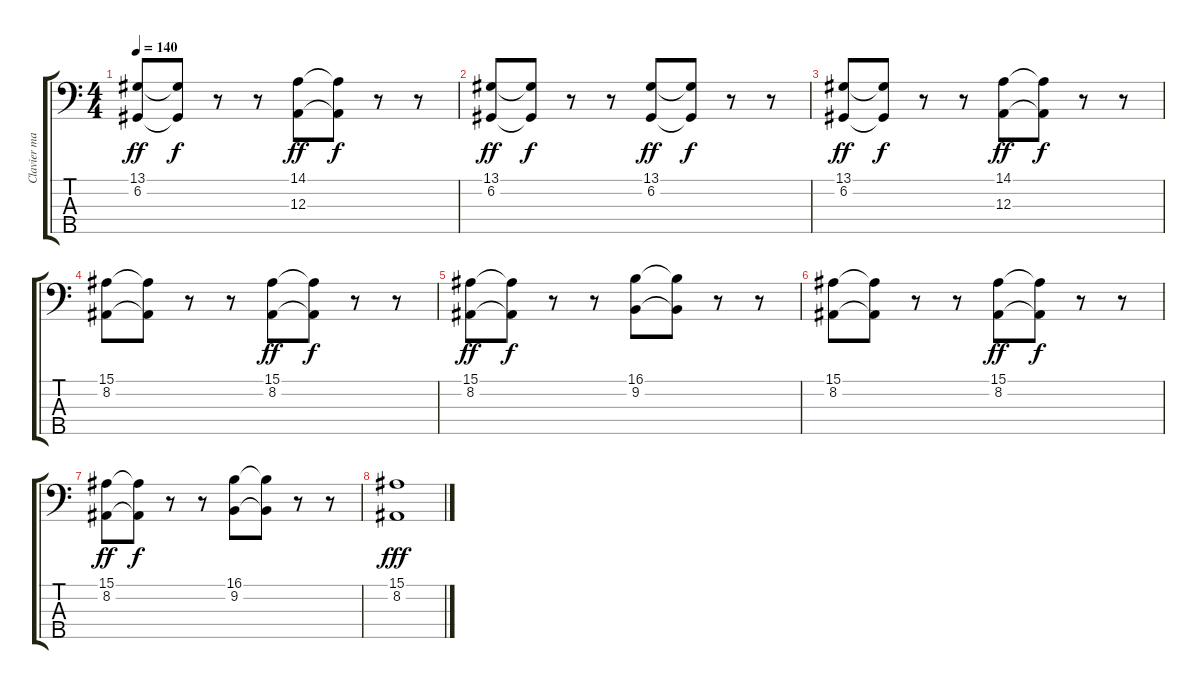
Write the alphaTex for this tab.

\track ("Clavier main gauche 1" "Clavier ma") {instrument stringensemble2}
\staff {score tabs}
\tuning (G2 D2 A1 E1 B0) {hide}
\ts (4 4)
\tempo 140
\clef f4
\ks c
(13.1 6.2).8{dy ff} (13.1{t} 6.2{t}).8{dy f} r.8 r.8 (14.1 12.3).8{dy ff} (14.1{t} 12.3{t}).8{dy f} r.8 r.8 |
(13.1 6.2).8{dy ff} (13.1{t} 6.2{t}).8{dy f} r.8 r.8 (13.1 6.2).8{dy ff} (13.1{t} 6.2{t}).8{dy f} r.8 r.8 |
(13.1 6.2).8{dy ff} (13.1{t} 6.2{t}).8{dy f} r.8 r.8 (14.1 12.3).8{dy ff} (14.1{t} 12.3{t}).8{dy f} r.8 r.8 |
(15.1 8.2).8 (15.1{t} 8.2{t}).8 r.8 r.8 (15.1 8.2).8{dy ff} (15.1{t} 8.2{t}).8{dy f} r.8 r.8 |
(15.1 8.2).8{dy ff} (15.1{t} 8.2{t}).8{dy f} r.8 r.8 (16.1 9.2).8 (16.1{t} 9.2{t}).8 r.8 r.8 |
(15.1 8.2).8 (15.1{t} 8.2{t}).8 r.8 r.8 (15.1 8.2).8{dy ff} (15.1{t} 8.2{t}).8{dy f} r.8 r.8 |
(15.1 8.2).8{dy ff} (15.1{t} 8.2{t}).8{dy f} r.8 r.8 (16.1 9.2).8 (16.1{t} 9.2{t}).8 r.8 r.8{volume 0} |
(15.1 8.2).1{dy fff volume 16}
